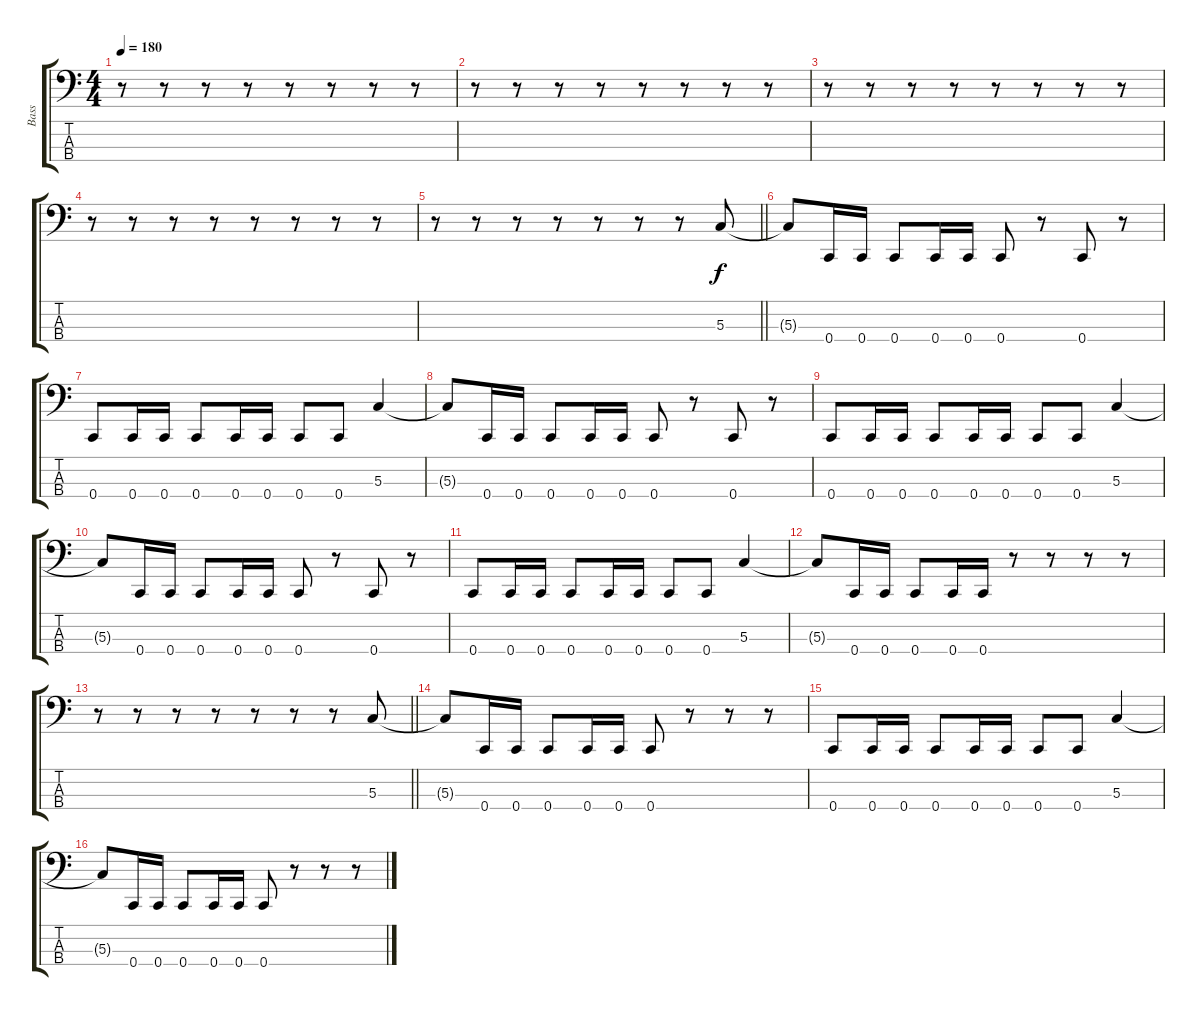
\track ("Bass" "Bass") {instrument electricbasspick}
\staff {score tabs}
\tuning (F2 C2 G1 C1) {hide}
\ts (4 4)
\tempo 180
\clef f4
\ks c
r.8{dy f} r.8 r.8 r.8 r.8 r.8 r.8 r.8 |
r.8 r.8 r.8 r.8 r.8 r.8 r.8 r.8 |
r.8 r.8 r.8 r.8 r.8 r.8 r.8 r.8 |
r.8 r.8 r.8 r.8 r.8 r.8 r.8 r.8 |
\barLineRight lightlight
r.8 r.8 r.8 r.8 r.8 r.8 r.8 5.3.8 |
5.3{t}.8 0.4.16 0.4.16 0.4.8 0.4.16 0.4.16 0.4.8 r.8 0.4.8 r.8 |
0.4.8 0.4.16 0.4.16 0.4.8 0.4.16 0.4.16 0.4.8 0.4.8 5.3.4 |
5.3{t}.8 0.4.16 0.4.16 0.4.8 0.4.16 0.4.16 0.4.8 r.8 0.4.8 r.8 |
0.4.8 0.4.16 0.4.16 0.4.8 0.4.16 0.4.16 0.4.8 0.4.8 5.3.4 |
5.3{t}.8 0.4.16 0.4.16 0.4.8 0.4.16 0.4.16 0.4.8 r.8 0.4.8 r.8 |
0.4.8 0.4.16 0.4.16 0.4.8 0.4.16 0.4.16 0.4.8 0.4.8 5.3.4 |
5.3{t}.8 0.4.16 0.4.16 0.4.8 0.4.16 0.4.16 r.8 r.8 r.8 r.8 |
\barLineRight lightlight
r.8 r.8 r.8 r.8 r.8 r.8 r.8 5.3.8 |
5.3{t}.8 0.4.16 0.4.16 0.4.8 0.4.16 0.4.16 0.4.8 r.8 r.8 r.8 |
0.4.8 0.4.16 0.4.16 0.4.8 0.4.16 0.4.16 0.4.8 0.4.8 5.3.4 |
5.3{t}.8 0.4.16 0.4.16 0.4.8 0.4.16 0.4.16 0.4.8 r.8 r.8 r.8
